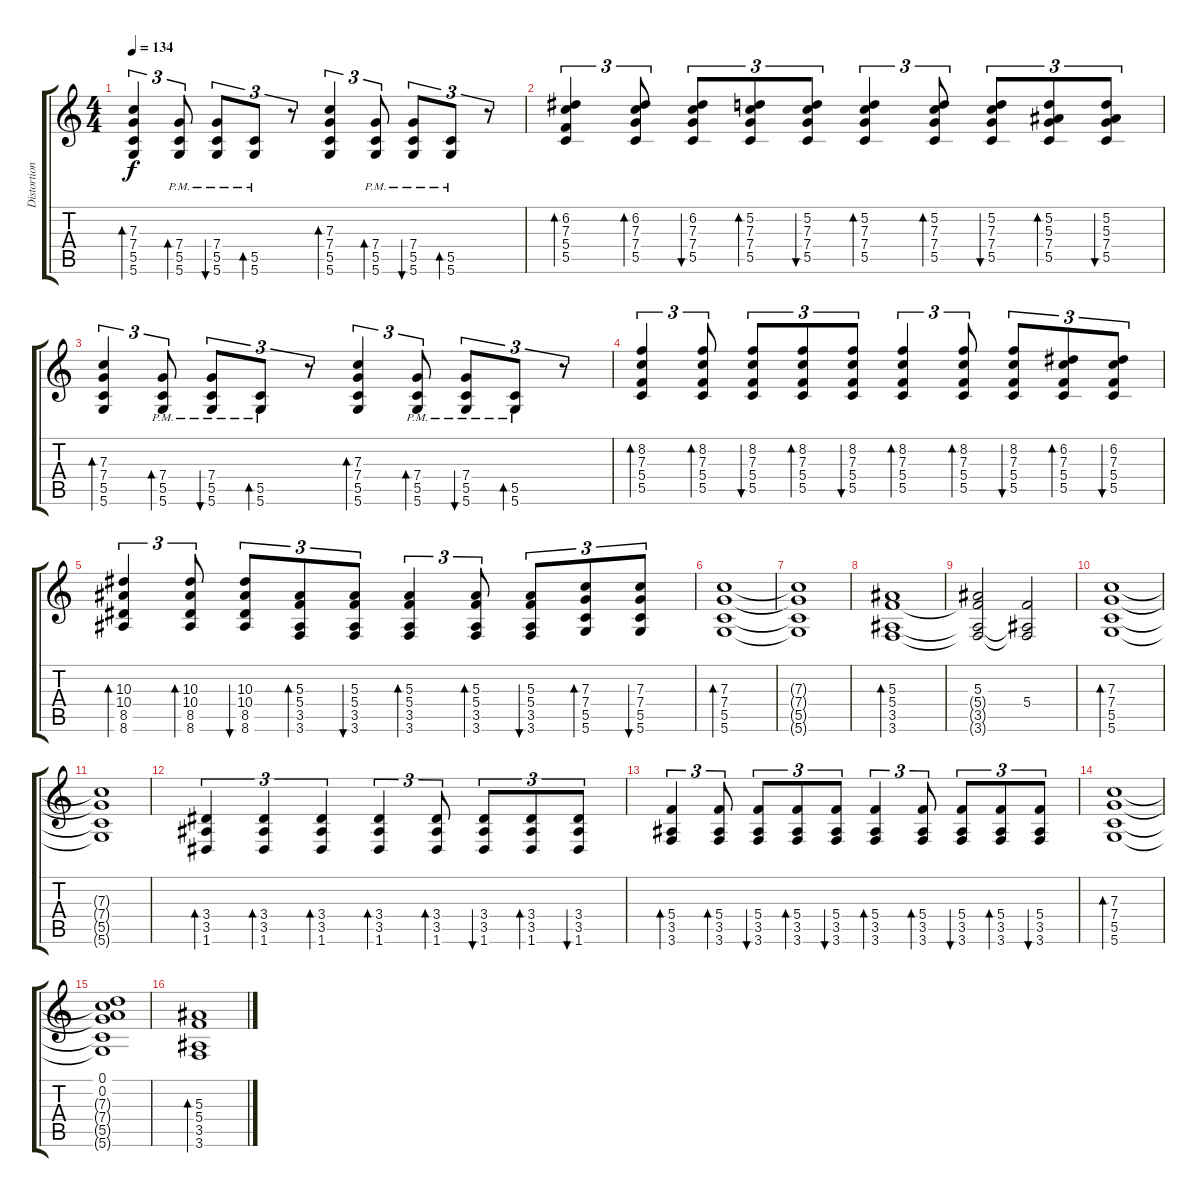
\track ("Distortion Guitar" "Distortion") {instrument distortionguitar}
\staff {score tabs}
\tuning (D4 A3 F3 C3 G2 D2) {hide}
\ts (4 4)
\tempo 134
\clef g2
\ks c
(7.3 7.4 5.5 5.6).4{tu (3 2) bd 60 dy f} (7.4{pm} 5.5{pm} 5.6{pm}).8{tu (3 2) bd 60} (7.4{pm} 5.5{pm} 5.6{pm}).8{tu (3 2) bu 60} (5.5{pm} 5.6{pm}).8{tu (3 2) bd 60} r.8{tu (3 2)} (7.3 7.4 5.5 5.6).4{tu (3 2) bd 60} (7.4{pm} 5.5{pm} 5.6{pm}).8{tu (3 2) bd 60} (7.4{pm} 5.5{pm} 5.6{pm}).8{tu (3 2) bu 60} (5.5{pm} 5.6{pm}).8{tu (3 2) bd 60} r.8{tu (3 2)} |
(6.2 7.3 5.4 5.5).4{tu (3 2) bd 60} (6.2 7.3 7.4 5.5).8{tu (3 2) bd 60} (6.2 7.3 7.4 5.5).8{tu (3 2) bu 60} (5.2 7.3 7.4 5.5).8{tu (3 2) bd 60} (5.2 7.3 7.4 5.5).8{tu (3 2) bu 60} (5.2 7.3 7.4 5.5).4{tu (3 2) bd 60} (5.2 7.3 7.4 5.5).8{tu (3 2) bd 60} (5.2 7.3 7.4 5.5).8{tu (3 2) bu 60} (5.2 5.3 7.4 5.5).8{tu (3 2) bd 60} (5.2 5.3 7.4 5.5).8{tu (3 2) bu 60} |
(7.3 7.4 5.5 5.6).4{tu (3 2) bd 60} (7.4{pm} 5.5{pm} 5.6{pm}).8{tu (3 2) bd 60} (7.4{pm} 5.5{pm} 5.6{pm}).8{tu (3 2) bu 60} (5.5{pm} 5.6{pm}).8{tu (3 2) bd 60} r.8{tu (3 2)} (7.3 7.4 5.5 5.6).4{tu (3 2) bd 60} (7.4{pm} 5.5{pm} 5.6{pm}).8{tu (3 2) bd 60} (7.4{pm} 5.5{pm} 5.6{pm}).8{tu (3 2) bu 60} (5.5{pm} 5.6{pm}).8{tu (3 2) bd 60} r.8{tu (3 2)} |
(8.2 7.3 5.4 5.5).4{tu (3 2) bd 60} (8.2 7.3 5.4 5.5).8{tu (3 2) bd 60} (8.2 7.3 5.4 5.5).8{tu (3 2) bu 60} (8.2 7.3 5.4 5.5).8{tu (3 2) bd 60} (8.2 7.3 5.4 5.5).8{tu (3 2) bu 60} (8.2 7.3 5.4 5.5).4{tu (3 2) bd 60} (8.2 7.3 5.4 5.5).8{tu (3 2) bd 60} (8.2 7.3 5.4 5.5).8{tu (3 2) bu 60} (6.2 7.3 5.4 5.5).8{tu (3 2) bd 60} (6.2 7.3 5.4 5.5).8{tu (3 2) bu 60} |
(10.3 10.4 8.5 8.6).4{tu (3 2) bd 60} (10.3 10.4 8.5 8.6).8{tu (3 2) bd 60} (10.3 10.4 8.5 8.6).8{tu (3 2) bu 60} (5.3 5.4 3.5 3.6).8{tu (3 2) bd 60} (5.3 5.4 3.5 3.6).8{tu (3 2) bu 60} (5.3 5.4 3.5 3.6).4{tu (3 2) bd 60} (5.3 5.4 3.5 3.6).8{tu (3 2) bd 60} (5.3 5.4 3.5 3.6).8{tu (3 2) bu 60} (7.3 7.4 5.5 5.6).8{tu (3 2) bd 60} (7.3 7.4 5.5 5.6).8{tu (3 2) bu 60} |
(7.3 7.4 5.5 5.6).1{bd 120} |
(7.3{t} 7.4{t} 5.5{t} 5.6{t}).1 |
(5.3 5.4 3.5 3.6).1{bd 120} |
(5.3 5.4{t} 3.5{t} 3.6{t}).2 (5.4 3.5{t} 3.6{t}).2 |
(7.3 7.4 5.5 5.6).1{bd 120} |
(7.3{t} 7.4{t} 5.5{t} 5.6{t}).1 |
(3.4 3.5 1.6).4{tu (3 2) bd 60} (3.4 3.5 1.6).4{tu (3 2) bd 60} (3.4 3.5 1.6).4{tu (3 2) bd 60} (3.4 3.5 1.6).4{tu (3 2) bd 60} (3.4 3.5 1.6).8{tu (3 2) bd 60} (3.4 3.5 1.6).8{tu (3 2) bu 60} (3.4 3.5 1.6).8{tu (3 2) bd 60} (3.4 3.5 1.6).8{tu (3 2) bu 60} |
(5.4 3.5 3.6).4{tu (3 2) bd 60} (5.4 3.5 3.6).8{tu (3 2) bd 60} (5.4 3.5 3.6).8{tu (3 2) bu 60} (5.4 3.5 3.6).8{tu (3 2) bd 60} (5.4 3.5 3.6).8{tu (3 2) bu 60} (5.4 3.5 3.6).4{tu (3 2) bd 60} (5.4 3.5 3.6).8{tu (3 2) bd 60} (5.4 3.5 3.6).8{tu (3 2) bu 60} (5.4 3.5 3.6).8{tu (3 2) bd 60} (5.4 3.5 3.6).8{tu (3 2) bu 60} |
(7.3 7.4 5.5 5.6).1{bd 120} |
(0.1 0.2 7.3{t} 7.4{t} 5.5{t} 5.6{t}).1 |
(5.3 5.4 3.5 3.6).1{bd 120}
